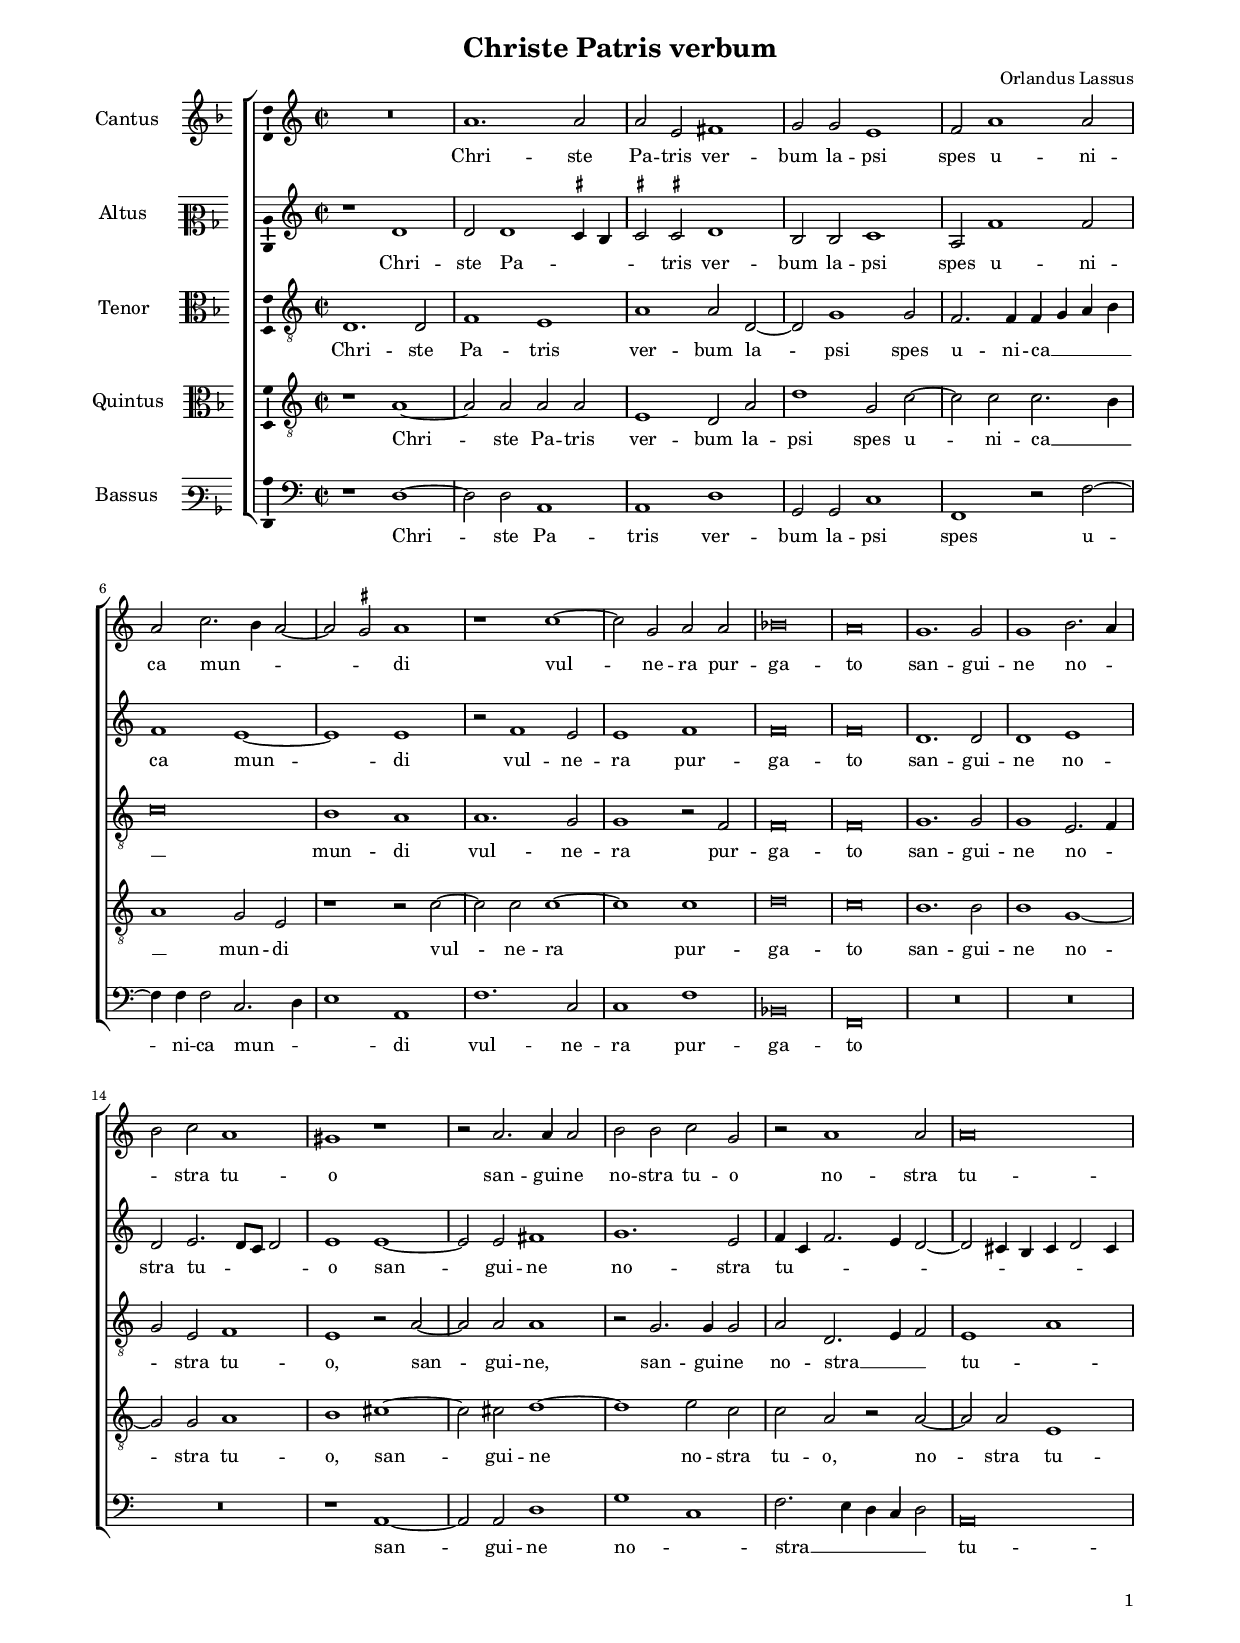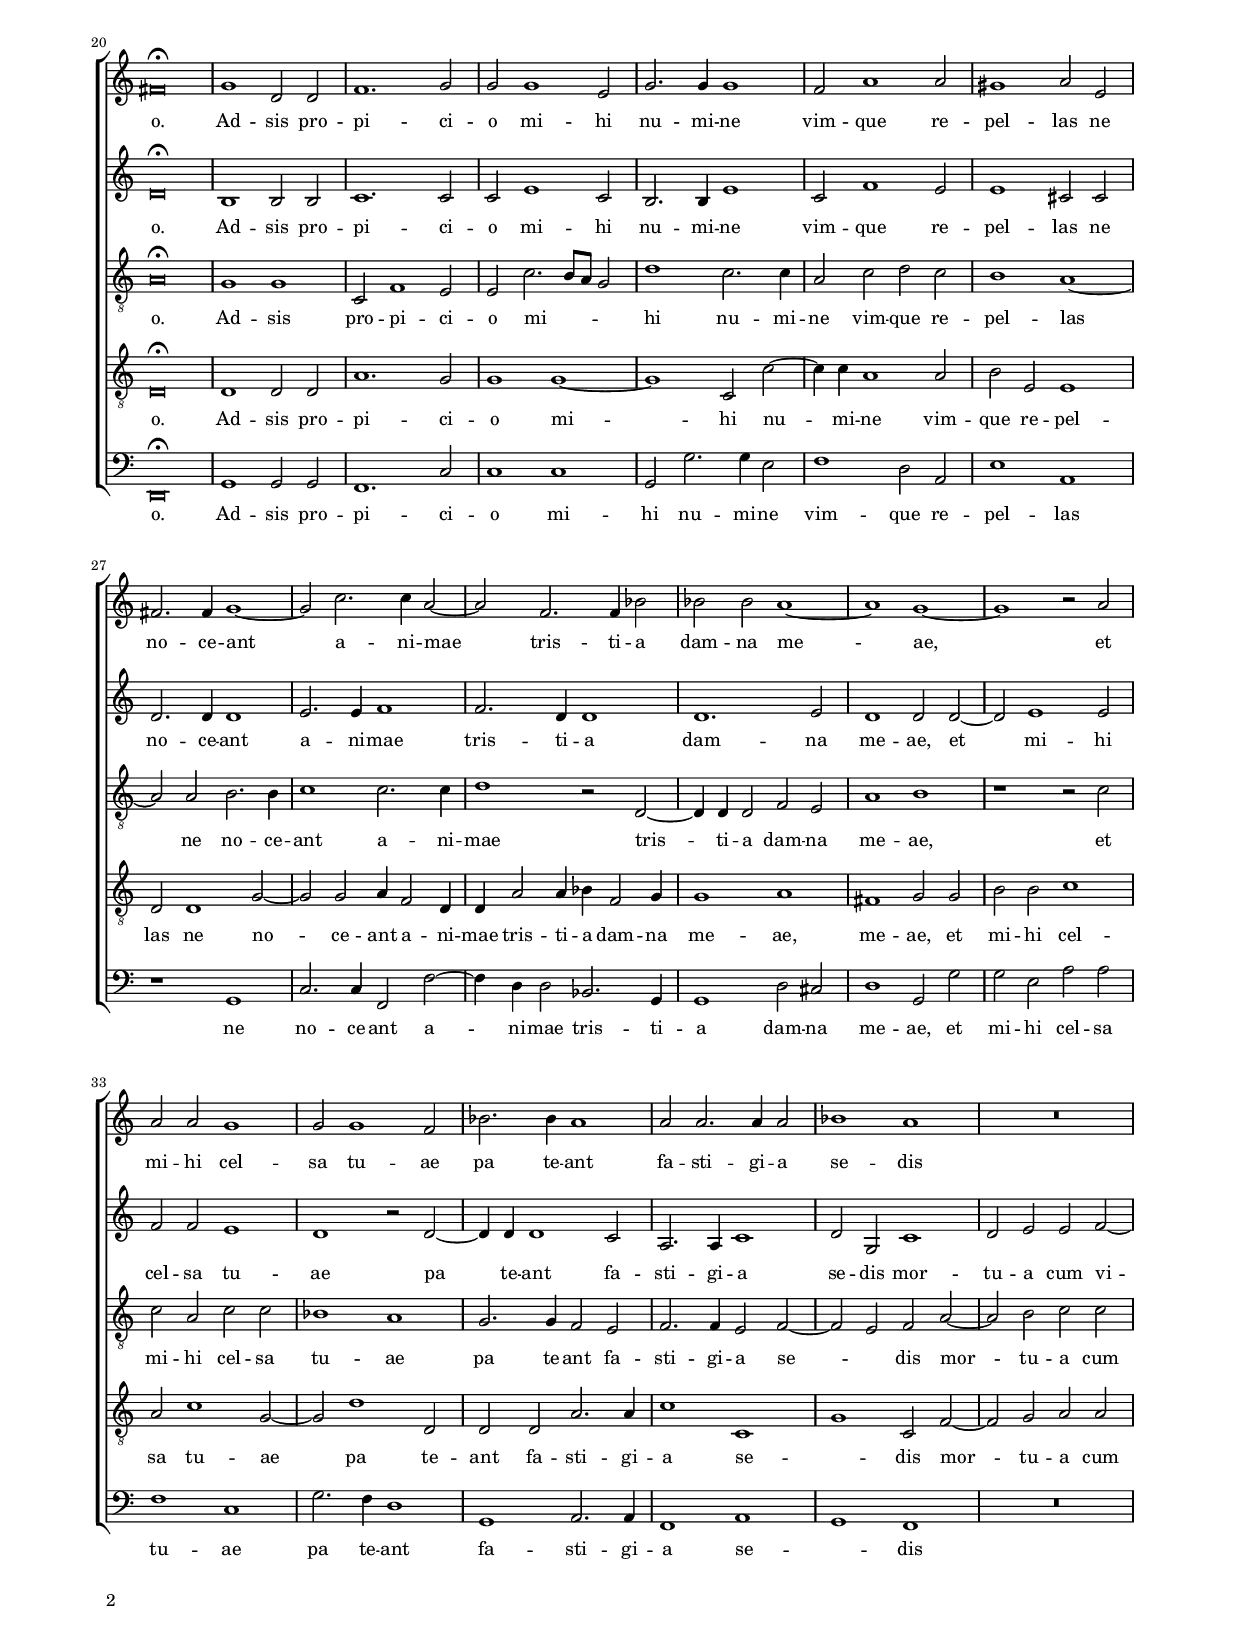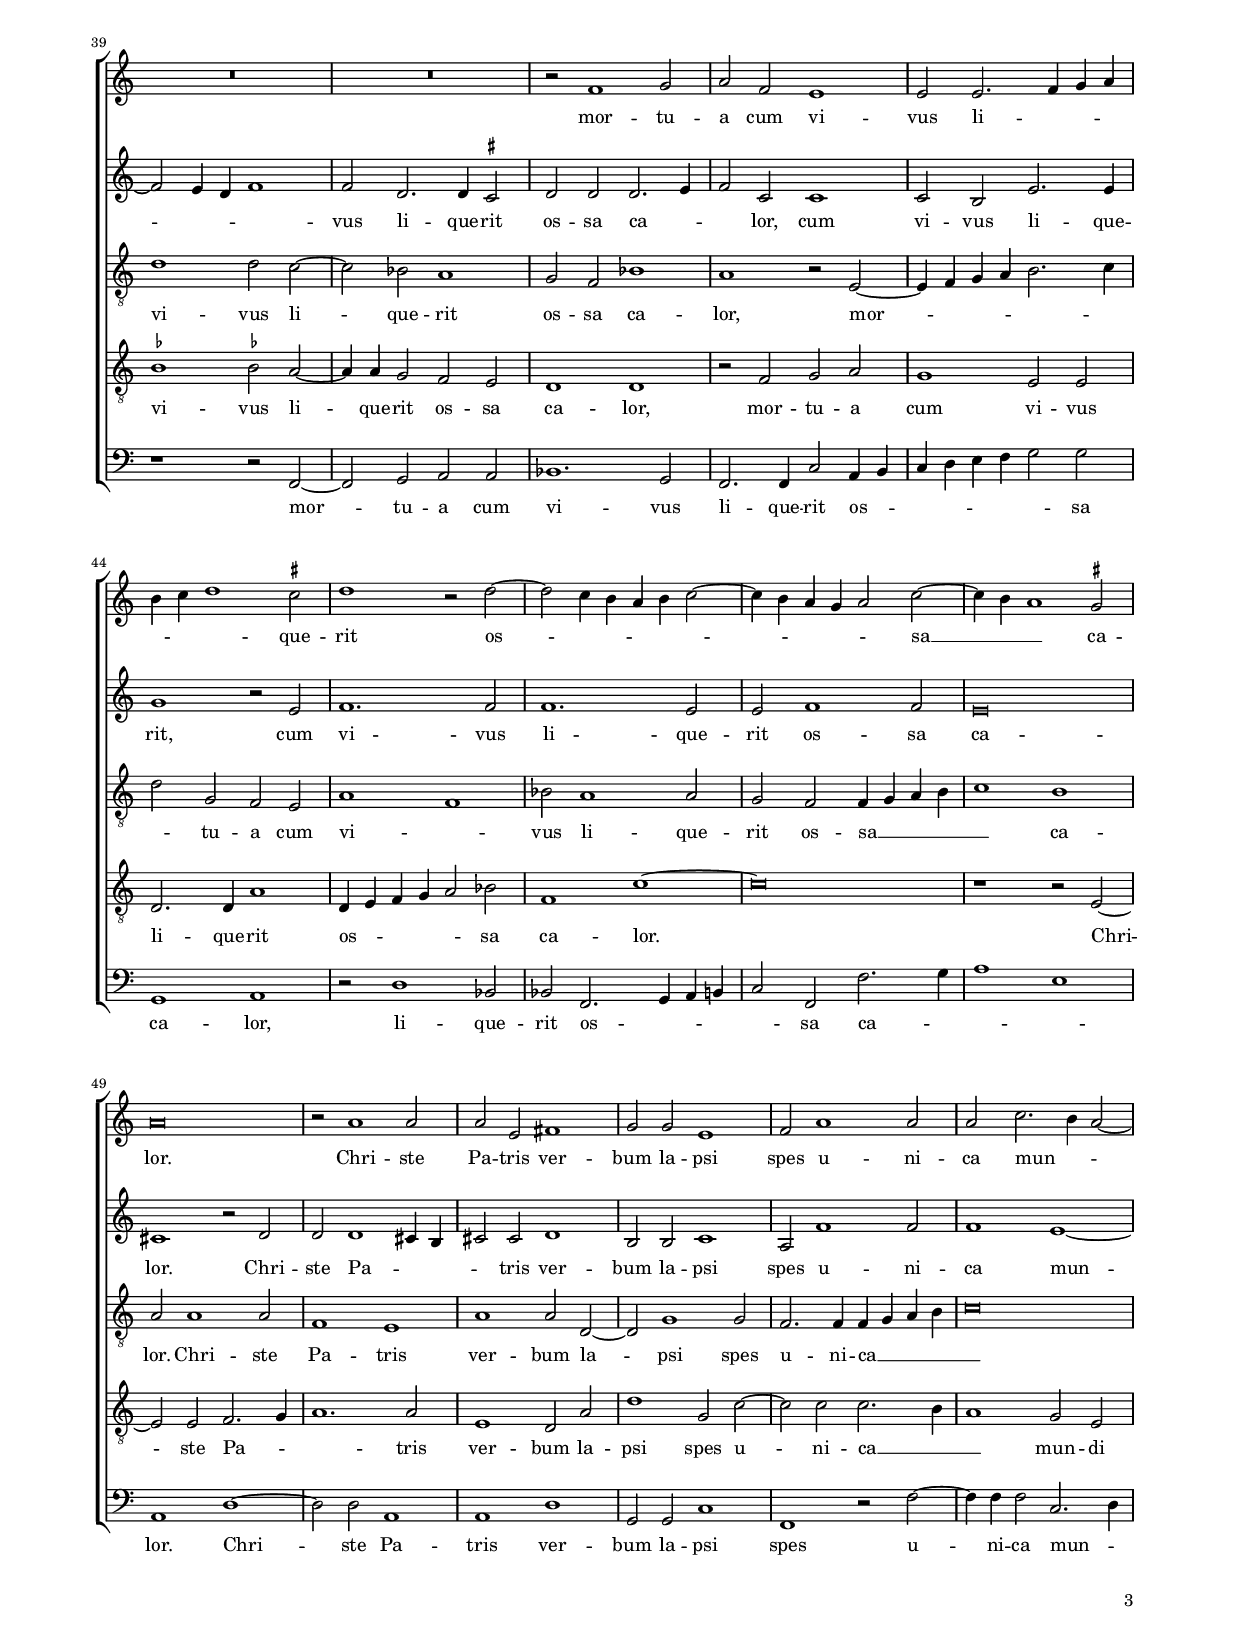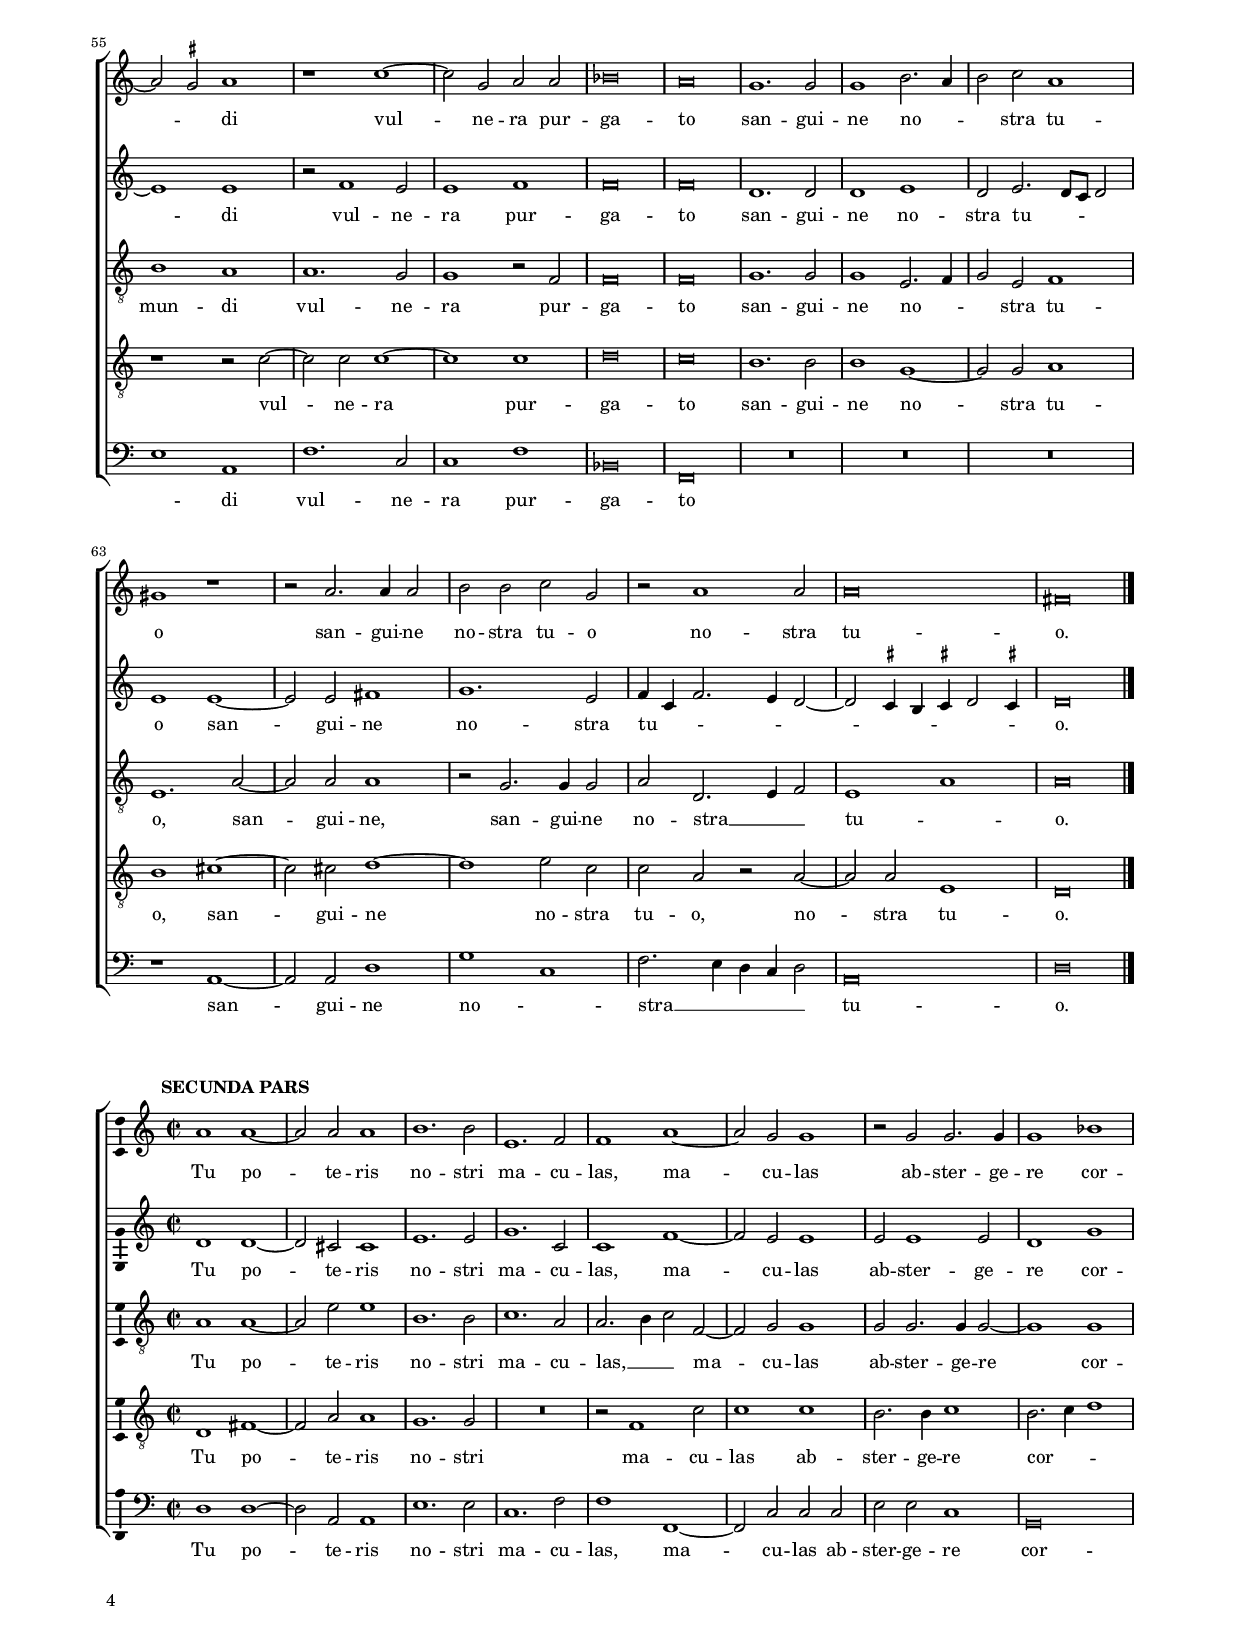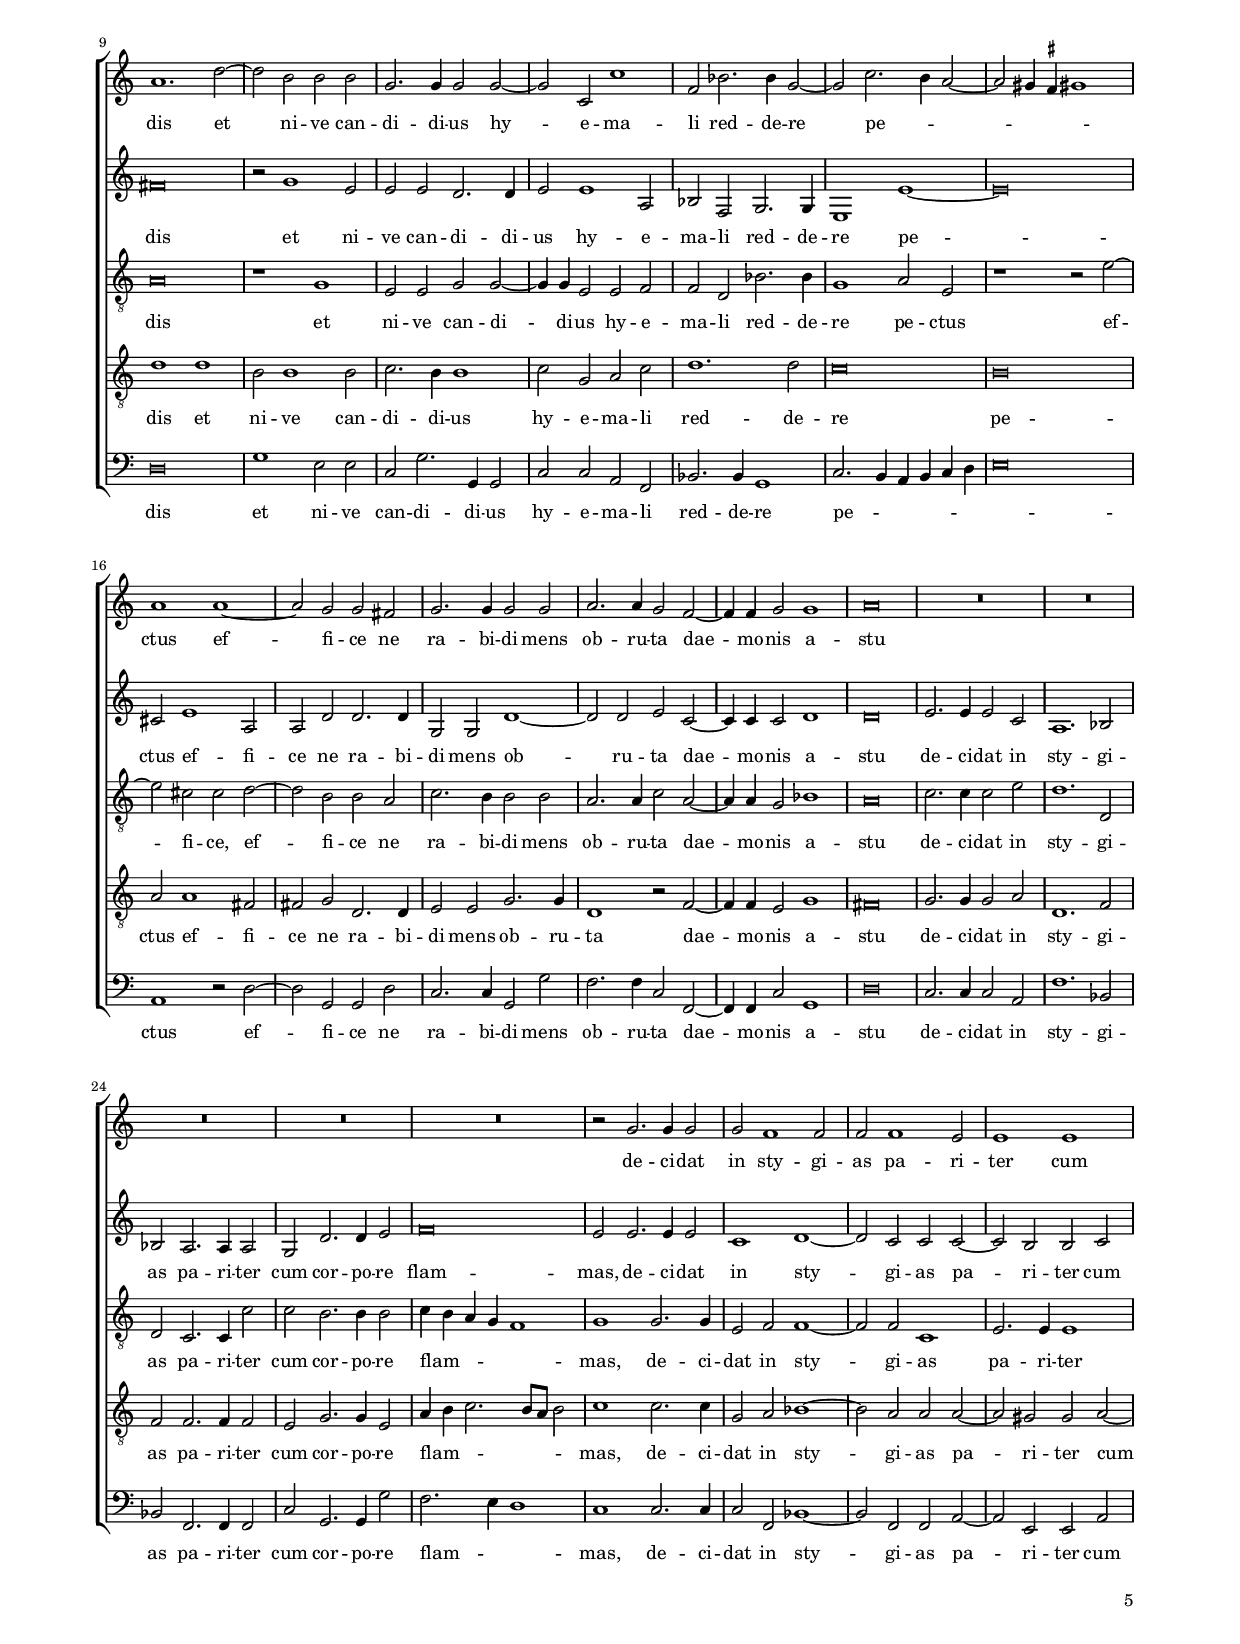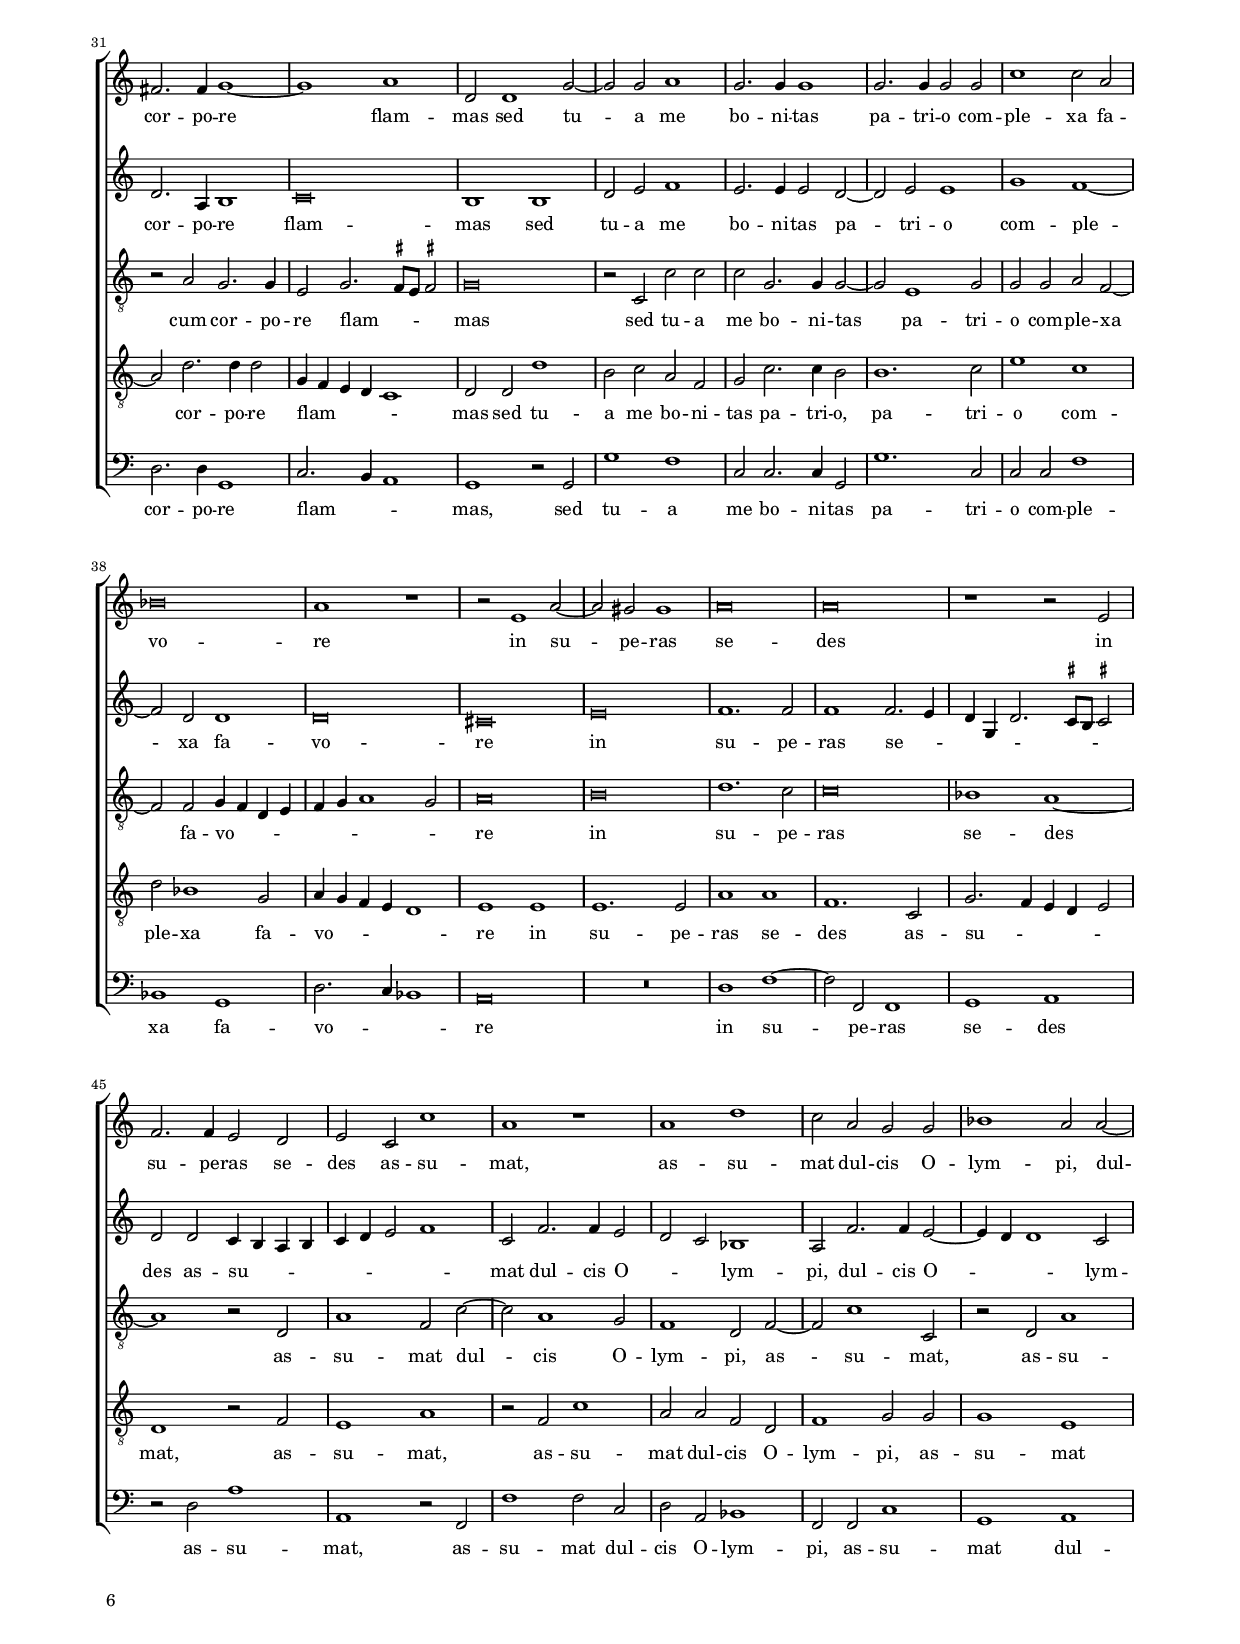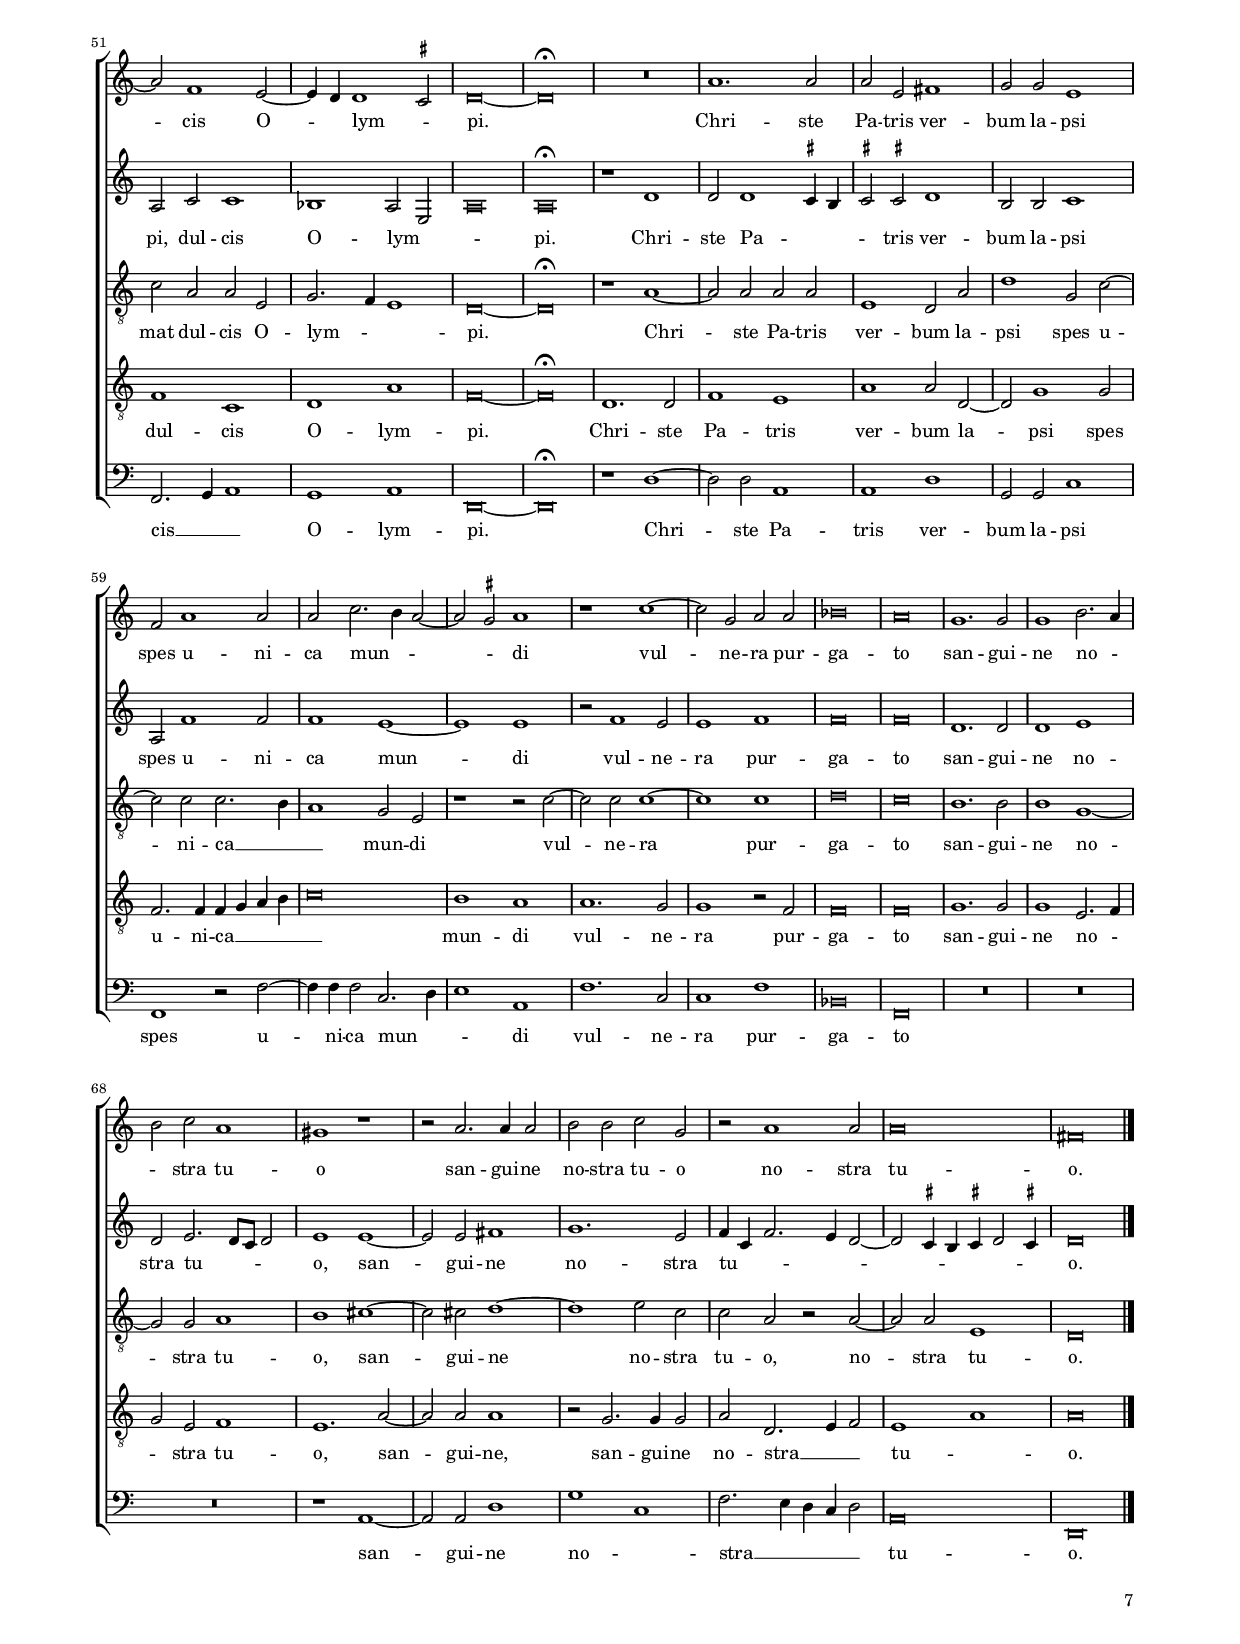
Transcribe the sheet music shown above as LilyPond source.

\header
{
  title="Christe Patris verbum"
  composer="Orlandus Lassus"
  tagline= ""
}

\version "2.22.0"
\include "deutsch.ly"
#(set-global-staff-size 15)
% #(set-default-paper-size "letter")
#(ly:set-option 'point-and-click #f)

	
	ficta = { \once \set suggestAccidentals = ##t }
	
	forget = #(define-music-function (music) (ly:music?) #{
		\accidentalStyle forget
		$music
		\accidentalStyle default
		#})
	
	m = \melisma
	me = \melismaEnd


\paper
	{
	top-margin = 1.8 \cm
	bottom-margin = 1.2 \cm
	left-margin = 1.8 \cm
	right-margin = 1.8 \cm
	ragged-bottom = ##f
	ragged-last-bottom = ##f
	print-page-number = ##f
	score-system-spacing = #'((basic-distance . 16) (minimum-distance . 14) (padding . 5) (strechability . 150))
	system-system-spacing = #'((basic-distance . 16) (minimum-distance . 14) (padding . 5) (strechability . 150))
    oddFooterMarkup=\markup   \fill-line { "" \fromproperty #'page:page-number-string }
    evenFooterMarkup=\markup  \fill-line { \fromproperty #'page:page-number-string "" }
    last-bottom-spacing = #'((basic-distance . 12) (minimum-distance . 7) (padding . 4))
	systems-per-page = 3
%	min-systems-per-page = 3
	}

global = {
	\key f \major
	\time 2/2 \set Score.measureLength = #(ly:make-moment 2/1)
    \set Score.tempoHideNote = ##t
    \tempo 2 = 90
    \skip 1*2*68 \bar "|."
	}
	

incipitcantus = \markup { \score {
	{
	\set Staff.instrumentName = \markup { \fontsize #1 "Cantus" }
	\key f \major
	\clef violin
	s4 \bar ""
	}
	\layout  {
	raggedright = ##t
	indent = 1.8 \cm
	line-width = 2.5 \cm
	\context { \Staff \remove Time_signature_engraver }
	\override Staff.Clef.Y-extent = #'(0 . 0)
	}} \hspace #1 }
      
      
incipitaltus = \markup { \score {
	{
	\set Staff.instrumentName = \markup { \fontsize #1 "Altus" }
	\key f \major
	\clef mezzosoprano
	s4 \bar ""
	}
	\layout  {
	raggedright = ##t
	indent = 1.8 \cm
	line-width = 2.5 \cm
	\context { \Staff \remove Time_signature_engraver }
	\override Staff.Clef.Y-extent = #'(0 . 0)
	}} \hspace #1 }


incipittenor = \markup { \score {
	{
	\set Staff.instrumentName = \markup { \fontsize #1 "Tenor" }
	\key f \major
	\clef alto
	s4 \bar ""
	}
	\layout  {
	raggedright = ##t
	indent = 1.8 \cm
	line-width = 2.5 \cm
	\context { \Staff \remove Time_signature_engraver }
	\override Staff.Clef.Y-extent = #'(0 . 0)
	}} \hspace #1 }
      
      
incipitquintus = \markup { \score {
	{
	\set Staff.instrumentName = \markup { \fontsize #1 "Quintus" }
	\key f \major
	\clef alto
	s4 \bar ""
	}
	\layout  {
	raggedright = ##t
	indent = 1.8 \cm
	line-width = 2.5 \cm
	\context { \Staff \remove Time_signature_engraver }
	\override Staff.Clef.Y-extent = #'(0 . 0)
	}} \hspace #1 }
      
      
incipitbassus = \markup { \score {
	{
	\set Staff.instrumentName = \markup { \fontsize #1 "Bassus" }
	\key f \major
	\clef varbaritone
	s4 \bar ""
	}
	\layout  {
	raggedright = ##t
	indent = 1.8 \cm
	line-width = 2.5 \cm
	\context { \Staff \remove Time_signature_engraver }
	\override Staff.Clef.Y-extent = #'(0 . 0)
	}} \hspace #1 }


cantus =  \relative c''
	{
	R\breve
	d1. d2
	d2 a h1
	c2 c a1
%5
	b2 d1 d2 |
	d2 f2. e4 d2~
	d2 \ficta cis d1
	r1 f~
	f2 c d d
%10
	es\breve |
	d\breve
	c1. c2
	c1 e2. d4
	e2 f d1
%15
	cis1 r |
	r2 d2. d4 d2
	e2 e f c
	r2 d1 d2
	d\breve
%20
	h\breve^\fermata |
	c1 g2 g
	b1. c2
	c2 c1 a2
	c2. c4 c1
%25
	b2 d1 d2 |
	cis1 d2 a
	h2. h4 c1~
	c2 f2. f4 d2~
	d2 b2. b4 es2
%30
	es2 es d1~ |
	d1 c~
	c1 r2 d
	d2 d c1
	c2 c1 b2
%35
	es2. es4 d1 |
	d2 d2. d4 d2
	es1 d
	R\breve
	R\breve
%40
	R\breve |
	r2 b1 c2
	d2 b a1
	a2 a2. b4 c d
	e4 f g1 \ficta fis2
%45
	g1 r2 g~ |
	g2 f4 e d e f2~
	f4 e d c d2 f~
	f4 e d1 \ficta cis2
	d\breve
%50
	r2 d1 d2 |
	d2 a h1
	c2 c a1
	b2 d1 d2
	d2 f2. e4 d2~
%55
	d2 \ficta cis d1 |
	r1 f~
	f2 c d d
	es\breve
	d\breve
%60
	c1. c2 |
	c1 e2. d4
	e2 f d1
	cis1 r
	r2 d2. d4 d2
%65
	e2 e f c |
	r2 d1 d2
	d\breve
	h\breve |
	}


altus =  \relative c'
	{
	r1 g'
	g2 g1 \ficta fis4 e
	\ficta fis2 \ficta fis! g1
	e2 e f1
%5
	d2 b'1 b2 |
	b1 a~
	a1 a
	r2 b1 a2
	a1 b
%10
	b\breve |
	b\breve
	g1. g2
	g1 a
	g2 a2. g8 f g2
%15
	a1 a~ |
	a2 a h1
	c1. a2
	b4 f b2. a4 g2~
	g2 fis4 e fis g2 fis4
%20
	g\breve^\fermata |
	e1 e2 e
	f1. f2
	f2 a1 f2
	e2. e4 a1
%25
	f2 b1 a2 |
	a1 fis2 fis
	g2. g4 g1
	a2. a4 b1
	b2. g4 g1
%30
	g1. a2 |
	g1 g2 g~
	g2 a1 a2
	b2 b a1
	g1 r2 g~
%35
	g4 g g1 f2 |
	d2. d4 f1
	g2 c, f1
	g2 a a b~
	b2 a4 g b1
%40
	b2 g2. g4 \ficta fis2 |
	g2 g g2. a4
	b2 f f1
	f2 e a2. a4
	c1 r2 a
%45
	b1. b2 |
	b1. a2
	a2 b1 b2
	a\breve
	fis1 r2 g
%50
	g2 g1 fis4 e |
	fis2 fis g1
	e2 e f1
	d2 b'1 b2
	b1 a~
%55
	a1 a |
	r2 b1 a2
	a1 b
	b\breve
	b\breve
%60
	g1. g2 |
	g1 a
	g2 a2. g8 f g2
	a1 a~
	a2 a h1
%65
	c1. a2 |
	b4 f b2. a4 g2~
	g2 \ficta fis4 e \ficta fis! g2 \ficta fis!4
	g\breve |
	}


tenor =  \relative c'
	{
	g1. g2
	b1 a
	d1 d2 g,~
	g2 c1 c2
%5
	b2. b4 b c d e |
	f\breve
	e1 d
	d1. c2
	c1 r2 b
%10
	b\breve |
	b\breve
	c1. c2
	c1 a2. b4
	c2 a b1
%15
	a1 r2 d~ |
	d2 d d1
	r2 c2. c4 c2
	d2 g,2. a4 b2
	a1 d
%20
	d\breve^\fermata |
	c1 c
	f,2 b1 a2
	a2 f'2. e8 d c2
	g'1 f2. f4
%25
	d2 f g f |
	e1 d~
	d2 d e2. e4
	f1 f2. f4
	g1 r2 g,~
%30
	g4 g g2 b a |
	d1 e
	r1 r2 f
	f2 d f f
	es1 d
%35
	c2. c4 b2 a |
	b2. b4 a2 b~
	b2 a b d~
	d2 e f f
	g1 g2 f~
%40
	f2 es d1 |
	c2 b es1
	d1 r2 a~
	a4 b c d e2. f4
	g2 c, b a
%45
	d1 b |
	es2 d1 d2
	c2 b b4 c d e
	f1 e
	d2 d1 d2
%50
	b1 a |
	d1 d2 g,~
	g2 c1 c2
	b2. b4 b c d e
	f\breve
%55
	e1 d |
	d1. c2
	c1 r2 b
	b\breve
	b\breve
%60
	c1. c2 |
	c1 a2. b4
	c2 a b1
	a1. d2~
	d2 d d1
%65
	r2 c2. c4 c2 |
	d2 g,2. a4 b2
	a1 d
	d\breve |
	}


quintus  =  \relative c'
	{
	r1 d~
	d2 d d d
	a1 g2 d'
	g1 c,2 f~
%5
	f2 f f2. e4 |
	d1 c2 a
	r1 r2 f'~
	f2 f f1~
	f1 f
%10
	g\breve |
	f\breve
	e1. e2
	e1 c~
	c2 c d1
%15
	e1 fis~ |
	fis2 fis g1~
	g1 a2 f
	f2 d r d~
	d2 d a1
%20
	g\breve^\fermata |
	g1 g2 g
	d'1. c2
	c1 c~
	c1 f,2 f'~
%25
	f4 f d1 d2 |
	e2 a, a1
	g2 g1 c2~
	c2 c d4 b2 g4
	g4 d'2 d4 es4 b2 c4
%30
	c1 d |
	h1 c2 c
	e2 e f1
	d2 f1 c2~
	c2 g'1 g,2
%35
	g2 g d'2. d4 |
	f1 f,
	c'1 f,2 b2~
	b2 c d d
	\ficta es1 \ficta es!2 d~
%40
	d4 d c2 b2 a |
	g1 g
	r2 b c d
	c1 a2 a
	g2. g4 d'1
%45
	g,4 a b c d2 es |
	b1 f'~
	f\breve
	r1 r2 a,~
	a2 a b2. c4
%50
	d1. d2 |
	a1 g2 d'
	g1 c,2 f~
	f2 f f2. e4
	d1 c2 a
%55
	r1 r2 f'~ |
	f2 f f1~
	f1 f
	g\breve
	f\breve
%60
	e1. e2 |
	e1 c~
	c2 c d1
	e1 fis~
	fis2 fis g1~
%65
	g1 a2 f |
	f2 d r d~
	d2 d a1
	g\breve |
	}


bassus  =  \relative c
	{
	r1 g'~
	g2 g d1
	d1 g
	c,2 c f1
%5
	b,1 r2 b'~ |
	b4 b b2 f2. g4
	a1 d,
	b'1. f2
	f1 b
%10
	es,\breve |
	b\breve
	R\breve
	R\breve
	R\breve
%15
	r1 d~ |
	d2 d g1
	c1 f,
	b2. a4 g f g2
	d\breve
%20
	g,\breve^\fermata |
	c1 c2 c
	b1. f'2
	f1 f
	c2 c'2. c4 a2
%25
	b1 g2 d |
	a'1 d,
	r1 c
	f2. f4 b,2 b'~
	b4 g g2 es2. c4
%30
	c1 g'2 fis |
	g1 c,2 c'
	c2 a d d
	b1 f
	c'2. b4 g1
%35
	c,1 d2. d4 |
	b1 d
	c1 b
	R\breve
	r1 r2 b~
%40
	b2 c d d |
	es1. c2
	b2. b4 f'2 d4 e
	f4 g a b c2 c
	c,1 d
%45
	r2 g1 es2 |
	es2 b2. c4 d e
	f2 b, b'2. c4
	d1 a
	d,1 g~
%50
	g2 g d1 |
	d1 g
	c,2 c f1
	b,1 r2 b'~
	b4 b b2 f2. g4
%55
	a1 d, |
	b'1. f2
	f1 b
	es,\breve
	b\breve
%60
	R\breve |
	R\breve
	R\breve
	r1 d~
	d2 d g1
%65
	c1 f, |
	b2. a4 g f g2
	d\breve
	g\breve |
	}


lyricscantus = \lyricmode {
	Chri -- ste Pa -- tris ver -- bum la -- psi
        spes u -- ni -- ca mun -- _ _ _ di
        vul -- ne -- ra pur -- ga -- to san -- gui -- ne no -- _ _ stra tu -- o
        san -- gui -- ne no -- stra tu -- o
        no -- stra tu -- o.
        Ad -- sis pro -- pi -- ci -- o mi -- hi nu -- mi -- ne
        vim -- que re -- pel -- las
        ne no -- ce -- ant a -- ni -- mae tris -- ti -- a dam -- na me -- ae,
        et mi -- hi cel -- sa tu -- ae pa  te -- ant fa -- sti -- gi -- a se -- dis
        mor -- tu -- a cum vi -- vus li -- _ _ _ _ _ _ que -- rit
        os -- _ _ _ _ _ _ _ _ _ sa __ _ _ ca -- lor.
        Chri -- ste Pa -- tris ver -- bum la -- psi
        spes u -- ni -- ca mun -- _ _ _ di
        vul -- ne -- ra pur -- ga -- to san -- gui -- ne no -- _ _ stra tu -- o
        san -- gui -- ne no -- stra tu -- o
        no -- stra tu -- o.
	}


lyricsaltus = \lyricmode {
	Chri -- ste Pa -- _ _ _ tris ver -- bum la -- psi
        spes u -- ni -- ca mun -- di
        vul -- ne -- ra pur -- ga -- to san -- gui -- ne no -- stra tu -- _ _ _ o
        san -- gui -- ne no -- stra tu -- _ _ _ _ _ _ _ _ _ o.
        Ad -- sis pro -- pi -- ci -- o mi -- hi nu -- mi -- ne
        vim -- que re -- pel -- las
        ne no -- ce -- ant a -- ni -- mae tris -- ti -- a dam -- na me -- ae,
        et mi -- hi cel -- sa tu -- ae pa  te -- ant fa -- sti -- gi -- a se -- dis
        mor -- tu -- a cum vi -- _ _ _ vus li -- que -- rit
        os -- sa ca -- _ _ lor,
        cum vi -- vus li -- que -- rit,
        cum vi -- vus li -- que -- rit os -- sa ca -- lor.
        Chri -- ste Pa -- _ _ _ tris ver -- bum la -- psi
        spes u -- ni -- ca mun -- di
        vul -- ne -- ra pur -- ga -- to san -- gui -- ne no -- stra tu -- _ _ _ o
        san -- gui -- ne no -- stra tu -- _ _ _ _ _ _ _ _ _ o.
	}


lyricstenor = \lyricmode {
	Chri -- ste Pa -- tris ver -- bum la -- psi
        spes u -- ni -- ca __ _ _ _ _ mun -- di
        vul -- ne -- ra pur -- ga -- to san -- gui -- ne no -- _ _ stra tu -- o,
        san -- gui -- ne,
        san -- gui -- ne no -- stra __ _ _ tu -- _ o.
        Ad -- sis pro -- pi -- ci -- o mi -- _ _ _ hi nu -- mi -- ne
        vim -- que re -- pel -- las
        ne no -- ce -- ant a -- ni -- mae tris -- ti -- a dam -- na me -- ae,
        et mi -- hi cel -- sa tu -- ae pa  te -- ant fa -- sti -- gi -- a se -- _ dis
        mor -- tu -- a cum vi -- vus li -- que -- rit
        os -- sa ca -- lor,
        mor -- _ _ _ _ _ _ tu -- a cum vi -- _ vus li -- que -- rit
        os -- sa __ _ _ _ _ ca -- lor.
        Chri -- ste Pa -- tris ver -- bum la -- psi
        spes u -- ni -- ca __ _ _ _ _ mun -- di
        vul -- ne -- ra pur -- ga -- to san -- gui -- ne no -- _ _ stra tu -- o,
        san -- gui -- ne,
        san -- gui -- ne no -- stra __ _ _ tu -- _ o.
	}


lyricsquintus = \lyricmode {
	Chri -- ste Pa -- tris ver -- bum la -- psi
        spes u -- ni -- ca __ _ _ mun -- di
        vul -- ne -- ra pur -- ga -- to san -- gui -- ne no -- stra tu -- o,
        san -- gui -- ne no -- stra tu -- o,
        no -- stra tu -- o.
        Ad -- sis pro -- pi -- ci -- o mi -- hi nu -- mi -- ne
        vim -- que re -- pel -- las
        ne no -- ce -- ant a -- ni -- mae tris -- ti -- a dam -- na me -- ae,
        me -- ae,
        et mi -- hi cel -- sa tu -- ae pa  te -- ant fa -- sti -- gi -- a se -- _ dis
        mor -- tu -- a cum vi -- vus li -- que -- rit
        os -- sa ca -- lor,
        mor -- tu -- a cum vi -- vus li -- que -- rit
        os -- _ _ _ _ sa ca -- lor.
        Chri -- ste Pa -- _ _ tris ver -- bum la -- psi
        spes u -- ni -- ca __ _ _ mun -- di
        vul -- ne -- ra pur -- ga -- to san -- gui -- ne no -- stra tu -- o,
        san -- gui -- ne no -- stra tu -- o,
        no -- stra tu -- o.
	}


lyricsbassus = \lyricmode {
	Chri -- ste Pa -- tris ver -- bum la -- psi
        spes u -- ni -- ca mun -- _ _ di
        vul -- ne -- ra pur -- ga -- to san -- gui -- ne no -- _ stra __ _ _ _ _ tu -- o.
        Ad -- sis pro -- pi -- ci -- o mi -- hi nu -- mi -- ne
        vim -- que re -- pel -- las
        ne no -- ce -- ant a -- ni -- mae tris -- ti -- a dam -- na me -- ae,
        et mi -- hi cel -- sa tu -- ae pa  te -- ant fa -- sti -- gi -- a se -- _ dis
        mor -- tu -- a cum vi -- vus li -- que -- rit
        os -- _ _ _ _ _ _ sa ca -- lor,
        li -- que -- rit os -- _ _ _ _ sa ca -- _ _ _ lor.
        Chri -- ste Pa -- tris ver -- bum la -- psi
        spes u -- ni -- ca mun -- _ _ di
        vul -- ne -- ra pur -- ga -- to san -- gui -- ne no -- _ stra __ _ _ _ _ tu -- o.
	}


\score
{  
	\transpose f c {
	\new ChoirStaff \with { \override StaffGrouper.staff-staff-spacing.basic-distance = #12 }
	<<

	\new Staff << \global
	\new Voice="v1" {
		\set Staff.instrumentName=\incipitcantus
		\set Staff.midiInstrument = "reed organ"
		\clef violin
		\cantus }
	\new Lyrics \lyricsto "v1" {\lyricscantus }
	>>


	\new Staff << \global
	\new Voice="v2" {
		\set Staff.instrumentName=\incipitaltus
		\set Staff.midiInstrument = "reed organ"
		\clef violin 
		\altus}
	\new Lyrics \lyricsto "v2" {\lyricsaltus }
	>>


	\new Staff << \global
	\new Voice="v3" {
		\set Staff.instrumentName=\incipittenor
		\set Staff.midiInstrument = "reed organ"
		\clef "G_8"
		\tenor }
	\new Lyrics \lyricsto "v3" {\lyricstenor }
	>>


	\new Staff << \global
	\new Voice="v5" {
		\set Staff.instrumentName=\incipitquintus
		\set Staff.midiInstrument = "reed organ"
		\clef "G_8"
		\quintus}
	\new Lyrics \lyricsto "v5" {\lyricsquintus }
	>>


	\new Staff << \global
	\new Voice="v4" {
		\set Staff.instrumentName=\incipitbassus
		\set Staff.midiInstrument = "reed organ"
		\clef bass
		\bassus }
	\new Lyrics \lyricsto "v4" {\lyricsbassus}
	>>

	>>
	} % transpose

	\layout
	{
	indent = 2.5 \cm
	\context { \Staff \override TimeSignature.break-visibility = #end-of-line-invisible }
	\context { \Lyrics \override VerticalAxisGroup.nonstaff-relatedstaff-spacing.padding = #1.4 }
%	\context { \Lyrics \override LyricText.font-size = #1 }
	\context { \Staff \consists "Ambitus_engraver" }
	\context { \Score \override BarNumber.padding = #2 }
	\context { \Voice \override NoteHead.style = #'baroque }
	}


\midi
	{
	}

}

%%%%%%%%%%%%%%%%%%%%  PARS SECUNDA


global = {
	\key f \major
	\time 2/2 \set Score.measureLength = #(ly:make-moment 2/1)
    \set Score.tempoHideNote = ##t
    \tempo 2 = 90
    \skip 1*2*74 \bar "|."
	}


cantus =  \relative c''
	{
	d1 d~
	d2 d d1
	e1. e2
	a,1. b2
%5
	b1 d~ |
	d2 c c1
	r2 c c2. c4
	c1 es
	d1. g2~
%10
	g2 e e e |
	c2. c4 c2 c~
	c2 f, f'1
	b,2 es2. es4 c2~
	c2 f2. e4 d2~
%15
	d2 cis4 \ficta h cis!1 |
	d1 d~
	d2 c c h
	c2. c4 c2 c
	d2. d4 c2 b~
%20
	b4 b c2 c1 |
	d\breve
	R\breve
	R\breve
	R\breve
%25
	R\breve |
	R\breve
	r2 c2. c4 c2
	c2 b1 b2
	b2 b1 a2
%30
	a1 a |
	h2. h4 c1~
	c1 d
	g,2 g1 c2~
	c2 c d1
%35
	c2. c4 c1 |
	c2. c4 c2 c
	f1 f2 d
	es\breve
	d1 r
%40
	r2 a1 d2~ |
	d2 cis cis1
	d\breve
	d\breve
	r1 r2 a
%45
	b2. b4 a2 g |
	a2 f f'1
	d1 r
	d1 g
	f2 d c c
%50
	es1 d2 d~ |
	d2 b1 a2~
	a4 g g1 \ficta fis2
	g\breve~
        g\breve\fermata
	R\breve
%56
	d'1. d2 |
	d2 a h1
	c2 c a1
	b2 d1 d2
	d2 f2. e4 d2~
%61
        d2 \ficta cis d1 |
	r1 f~
	f2 c d d
	es\breve
	d\breve
%66
	c1. c2 |
	c1 e2. d4
	e2 f d1
	cis1 r
	r2 d2. d4 d2
%71
	e2 e f c |
	r2 d1 d2
	d\breve
	h\breve |
	}


altus =  \relative c'
        {
	g'1 g~
	g2 fis fis1
	a1. a2
	c1. f,2
%5
	f1 b~ |
	b2 a a1
	a2 a1 a2
	g1 c
	h\breve
%10
	r2 c1 a2 |
	a2 a g2. g4
	a2 a1 d,2
	es2 b c2. c4
	a1 a'~
%15
	a\breve |
	fis2 a1 d,2
	d2 g g2. g4
	c,2 c g'1~
	g2 g a f~
%20
	f4 f f2 g1 |
	g\breve
	a2. a4 a2 f
	d1. es2
	es2 d2. d4 d2
%25
	c2 g'2. g4 a2 |
	b\breve
	a2 a2. a4 a2
	f1 g~
	g2 f f f~
%30
	f2 e e f |
	g2. d4 e1
	f\breve
	e1 e
	g2 a b1
%35
	a2. a4 a2 g~ |
	g2 a a1
	c1 b~
	b2 g g1
	g\breve
%40
	fis\breve |
	a\breve
	b1. b2
	b1 b2. a4
	g4 c, g'2. \ficta fis8 e \ficta fis!2
%45
	g2 g f4 e d e |
	f4 g a2 b1
	f2 b2. b4 a2
	g2 f es1
	d2 b'2. b4 a2~
%50
	a4 g g1 f2 |
	d2 f f1
	es1 d2 a
	d\breve
	d\breve^\fermata
%55
	r1 g |
	g2 g1 \ficta fis4 e
	\ficta fis2 \ficta fis! g1
	e2 e f1
	d2 b'1 b2
%60
	b1 a~ |
	a1 a
	r2 b1 a2
	a1 b
	b\breve
%65
	b\breve |
	g1. g2
	g1 a
	g2 a2. g8 f g2
	a1 a~
%70
	a2 a h1 |
	c1. a2
	b4 f b2. a4 g2~
	g2 \ficta fis4 e \ficta fis! g2 \ficta fis!4
	g\breve |
	}


tenor =  \relative c'
	{
	d1 d~
	d2 a' a1
	e1. e2
	f1. d2
%5
	d2. e4 f2 b,~ |
	b2 c c1
	c2 c2. c4 c2~
	c1 c
	d\breve
%10
	r1 c |
	a2 a c c~
	c4 c a2 a b
	b2 g es'2. es4
	c1 d2 a
%15
	r1 r2 a'~ |
	a2 fis fis g~
	g2 e e d
	f2. e4 e2 e
	d2. d4 f2 d~
%20
	d4 d c2 es1 |
	d\breve
	f2. f4 f2 a
	g1. g,2
	g2 f2. f4 f'2
%25
	f2 e2. e4 e2 |
	f4 e d c b1
	c1 c2. c4
	a2 b b1~
	b2 b f1
%30
	a2. a4 a1 |
	r2 d c2. c4
	a2 c2. \ficta h8 a \ficta h!2
	c\breve
	r2 f, f' f
%35
	f2 c2. c4 c2~ |
	c2 a1 c2
	c2 c d b~
	b2 b c4 b g a
	b4 c d1 c2
%40
	d\breve |
	e\breve
	g1. f2
	f\breve
	es1 d~
%45
	d1 r2 g, |
	d'1 b2 f'~
	f2 d1 c2
	b1 g2 b~
	b2 f'1 f,2
%50
	r2 g d'1 |
	f2 d d a
	c2. b4 a1
	g\breve~
	g\breve^\fermata
%55
	r1 d'~ |
	d2 d d d
	a1 g2 d'
	g1 c,2 f~
	f2 f f2. e4
%60
	d1 c2 a |
	r1 r2 f'~
	f2 f f1~
	f1 f
	g\breve
%65
	f\breve |
	e1. e2
	e1 c~
	c2 c d1
	e1 fis~
%70
	fis2 fis g1~ |
	g1 a2 f
	f2 d r d~
	d2 d a1
	g\breve |
	}


quintus  =  \relative c'
	{
	g1 h~
	h2 d d1
	c1. c2
	R\breve
%5
	r2 b1 f'2 |
	f1 f
	e2. e4 f1
	e2. f4 g1
	g1 g
%10
	e2 e1 e2 |
	f2. e4 e1
	f2 c d f
	g1. g2
	f\breve
%15
	e\breve |
	d2 d1 h2
	h2 c g2. g4
	a2 a c2. c4
	g1 r2 b~
%20
	b4 b a2 c1 |
	h\breve
	c2. c4 c2 d
	g,1. b2
	b2 b2. b4 b2
%25
	a2 c2. c4 a2 |
	d4 e f2. e8 d e2
	f1 f2. f4
	c2 d es1~
	es2 d d d~
%30
	d2 cis cis d~ |
	d2 g2. g4 g2
	c,4 b a g f1
	g2 g g'1
	e2 f d b
%35
	c2 f2. f4 e2 |
	e1. f2
	a1 f
	g2 es1 c2
	d4 c b a g1
%40
	a1 a |
	a1. a2
	d1 d
	b1. f2
	c'2. b4 a g a2
%45
	g1 r2 b |
	a1 d
	r2 b f'1
	d2 d b g
	b1 c2 c
%50
	c1 a |
	b1 f
	g1 d'
	b\breve~
	b\breve^\fermata
%55
	g1. g2 |
	b1 a
	d1 d2 g,~
	g2 c1 c2
	b2. b4 b c d e
%60
	f\breve |
	e1 d
	d1. c2
	c1 r2 b
	b\breve
%65
	b\breve |
	c1. c2
	c1 a2. b4
	c2 a b1
	a1. d2~
%70
	d2 d d1 |
	r2 c2. c4 c2
	d2 g,2. a4 b2
	a1 d
	d\breve |
	}


bassus  =  \relative c
	{
	g'1 g~
	g2 d d1
	a'1. a2
	f1. b2
%5
	b1 b,~ |
	b2 f' f f
	a2 a f1
	c\breve
	g'\breve
%10
	c1 a2 a |
	f2 c'2. c,4 c2
	f2 f d b
	es2. es4 c1
	f2. e4 d e f g
%15
	a\breve |
	d,1 r2 g~
	g2 c, c g'
	f2. f4 c2 c'
	b2. b4 f2 b,~
%20
	b4 b f'2 c1 |
	g'\breve
	f2. f4 f2 d
	b'1. es,2
	es2 b2. b4 b2
%25
	f'2 c2. c4 c'2 |
	b2. a4 g1
	f1 f2. f4
	f2 b, es1~
	es2 b b d~
%30
	d2 a a d |
	g2. g4 c,1
	f2. e4 d1
	c1 r2 c
	c'1 b
%35
	f2 f2. f4 c2 |
	c'1. f,2
	f2 f b1
	es,1 c
	g'2. f4 es1
%40
	d\breve |
	R\breve
	g1 b~
	b2 b, b1
	c1 d
%45
	r2 g d'1 |
	d,1 r2 b
	b'1 b2 f
	g2 d es1
	b2 b f'1
%50
	c1 d |
	b2. c4 d1
	c1 d
	g,\breve~
	g\breve^\fermata |
%55
	r1 g'~
	g2 g d1
	d1 g
	c,2 c f1
	b,1 r2 b'~
%60
	b4 b b2 f2. g4 |
	a1 d,
	b'1. f2
	f1 b
	es,\breve
%65
	b\breve |
	R\breve
	R\breve
	R\breve
	r1 d~
%70
	d2 d g1 |
	c1 f,
	b2. a4 g f g2
	d\breve
	g,\breve |
	}


lyricscantus = \lyricmode {
	Tu po -- te -- ris no -- stri ma -- cu -- las,
        ma -- cu -- las
        ab -- ster -- ge -- re cor -- dis
        et ni -- ve can -- di -- di -- us hy -- e -- ma -- li red -- de -- re pe -- _ _ _ _ _ ctus
        ef -- fi -- ce ne ra -- bi -- di mens ob -- ru -- ta dae -- mo --  nis a -- stu
        de -- ci -- dat in sty -- gi -- as pa -- ri -- ter cum cor -- po -- re flam -- mas
        sed tu -- a me bo -- ni -- tas pa -- tri -- o com -- ple -- xa fa -- vo -- re
        in su -- pe -- ras se -- des
        in su -- pe -- ras se -- des
        as -- su -- mat,
        as -- su -- mat dul -- cis O -- lym -- pi,
        dul -- cis O -- _ lym -- _ pi.
        Chri -- ste Pa -- tris ver -- bum la -- psi
        spes u -- ni -- ca mun -- _ _ _ di
        vul -- ne -- ra pur -- ga -- to san -- gui -- ne no -- _ _ stra tu -- o
        san -- gui -- ne no -- stra tu -- o
        no -- stra tu -- o.
	}


lyricsaltus = \lyricmode {
	Tu po -- te -- ris no -- stri ma -- cu -- las,
        ma -- cu -- las
        ab -- ster -- ge -- re cor -- dis
        et ni -- ve can -- di -- di -- us hy -- e -- ma -- li red -- de -- re pe -- ctus
        ef -- fi -- ce ne ra -- bi -- di mens ob -- ru -- ta dae -- mo --  nis a -- stu
        de -- ci -- dat in sty -- gi -- as pa -- ri -- ter cum cor -- po -- re flam -- mas,
        de -- ci -- dat in sty -- gi -- as pa -- ri -- ter cum cor -- po -- re flam -- mas
        sed tu -- a me bo -- ni -- tas pa -- tri -- o com -- ple -- xa fa -- vo -- re
        in su -- pe -- ras se -- _ _ _ _ _ _ _ des
        as -- su -- _ _ _ _ _ _ _ mat dul -- cis O -- _ _ lym -- pi,
        dul -- cis O -- _ _ lym -- pi,
        dul -- cis O -- lym -- _ _ pi.
        Chri -- ste Pa -- _ _ _ tris ver -- bum la -- psi
        spes u -- ni -- ca mun -- di
        vul -- ne -- ra pur -- ga -- to san -- gui -- ne no -- stra tu -- _ _ _ o,
        san -- gui -- ne no -- stra tu -- _ _ _ _ _ _ _ _ _ o.
	}


lyricstenor = \lyricmode {
	Tu po -- te -- ris no -- stri ma -- cu -- las, __ _ _
        ma -- cu -- las
        ab -- ster -- ge -- re cor -- dis
        et ni -- ve can -- di -- di -- us hy -- e -- ma -- li red -- de -- re pe -- ctus
        ef -- fi -- ce,
        ef -- fi -- ce ne ra -- bi -- di mens ob -- ru -- ta dae -- mo --  nis a -- stu
        de -- ci -- dat in sty -- gi -- as pa -- ri -- ter cum cor -- po -- re flam -- _ _ _ _ mas,
        de -- ci -- dat in sty -- gi -- as pa -- ri -- ter cum cor -- po -- re flam -- _ _ _ mas
        sed tu -- a me bo -- ni -- tas pa -- tri -- o com -- ple -- xa fa -- vo -- _ _ _ _ _ _ _ re
        in su -- pe -- ras se -- des
        as -- su -- mat dul -- cis O -- lym -- pi,
        as -- su -- mat,
        as -- su -- mat dul -- cis O -- lym -- _ _ pi.
        Chri -- ste Pa -- tris ver -- bum la -- psi
        spes u -- ni -- ca __ _ _ mun -- di
        vul -- ne -- ra pur -- ga -- to san -- gui -- ne no -- stra tu -- o,
        san -- gui -- ne no -- stra tu -- o,
        no -- stra tu -- o.
	}


lyricsquintus = \lyricmode {
	Tu po -- te -- ris no -- stri ma -- cu -- las
        ab -- ster -- ge -- re cor -- _ _ dis
        et ni -- ve can -- di -- di -- us hy -- e -- ma -- li red -- de -- re pe -- ctus
        ef -- fi -- ce ne ra -- bi -- di mens ob -- ru -- ta dae -- mo --  nis a -- stu
        de -- ci -- dat in sty -- gi -- as pa -- ri -- ter cum cor -- po -- re flam -- _ _ _ _ _ mas,
        de -- ci -- dat in sty -- gi -- as pa -- ri -- ter cum cor -- po -- re flam -- _ _ _ _ mas
        sed tu -- a me bo -- ni -- tas pa -- tri -- o,
        pa -- tri -- o com -- ple -- xa fa -- vo -- _ _ _ _ re
        in su -- pe -- ras se -- des
        as -- su -- _ _ _ _ mat,
        as -- su -- mat,
        as -- su -- mat dul -- cis O -- lym -- pi,
        as -- su -- mat dul -- cis O -- lym -- pi.
        Chri -- ste Pa -- tris ver -- bum la -- psi
        spes u -- ni -- ca __ _ _ _ _ mun -- di
        vul -- ne -- ra pur -- ga -- to san -- gui -- ne no -- _ _ stra tu -- o,
        san -- gui -- ne,
        san -- gui -- ne no -- stra __ _ _ tu -- _ o.
	}


lyricsbassus = \lyricmode {
	Tu po -- te -- ris no -- stri ma -- cu -- las,
        ma -- cu -- las
        ab -- ster -- ge -- re cor -- dis
        et ni -- ve can -- di -- di -- us hy -- e -- ma -- li red -- de -- re pe -- _ _ _ _ _ _ ctus
        ef -- fi -- ce ne ra -- bi -- di mens ob -- ru -- ta dae -- mo --  nis a -- stu
        de -- ci -- dat in sty -- gi -- as pa -- ri -- ter cum cor -- po -- re flam -- _ _ mas,
        de -- ci -- dat in sty -- gi -- as pa -- ri -- ter cum cor -- po -- re flam -- _ _ mas,
        sed tu -- a me bo -- ni -- tas pa -- tri -- o com -- ple -- xa fa -- vo -- _ _ re
        in su -- pe -- ras se -- des
        as -- su -- mat,
        as -- su -- mat dul -- cis O -- lym -- pi,
        as -- su -- mat
        dul -- cis __ _ _ O -- lym -- pi.
        Chri -- ste Pa -- tris ver -- bum la -- psi
        spes u -- ni -- ca mun -- _ _ di
        vul -- ne -- ra pur -- ga -- to san -- gui -- ne no -- _ stra __ _ _ _ _ tu -- o.
	}


\score
	{  
	\transpose f c {
	\new ChoirStaff \with { \override StaffGrouper.staff-staff-spacing.basic-distance = #12 }
	<<

	\new Staff <<\global
	\new Voice="v1" {
	  %\set Staff.instrumentName=Cantus
		\set Staff.midiInstrument = "reed organ"
		\clef violin
		\cantus }
	\new Lyrics \lyricsto "v1" {\lyricscantus }
	>>


	\new Staff << \global
	\new Voice="v2" {
	  %\set Staff.instrumentName=Altus
		\set Staff.midiInstrument = "reed organ"
		\clef violin 
		\altus}
	\new Lyrics \lyricsto "v2" {\lyricsaltus }
	>>


	\new Staff <<\global
	\new Voice="v3" {
	  %\set Staff.instrumentName=Tenor
		\set Staff.midiInstrument = "reed organ"
		\clef "G_8"
		\tenor }
	\new Lyrics \lyricsto "v3" {\lyricstenor }
	>>


	\new Staff << \global
	\new Voice="v5" {
	  %\set Staff.instrumentName=Quintus
		\set Staff.midiInstrument = "reed organ"
		\clef "G_8"
		\quintus}
	\new Lyrics \lyricsto "v5" {\lyricsquintus }
	>>


	\new Staff <<\global
	\new Voice="v4" {
	  %\set Staff.instrumentName=Bassus
		\set Staff.midiInstrument = "reed organ"
		\clef bass
		\bassus }
	\new Lyrics \lyricsto "v4" {\lyricsbassus}
	>>
	
	>>
	} % transpose

\layout
	{
	indent = 0 \cm
	\context { \Staff \override TimeSignature.break-visibility = #end-of-line-invisible }
	\context { \Lyrics \override VerticalAxisGroup.nonstaff-relatedstaff-spacing.padding = #1.4 }
%	\context { \Lyrics \override LyricText.font-size = #1 }
	\context { \Staff \consists "Ambitus_engraver" }
	\context { \Score \override BarNumber.padding = #2 }
	\context { \Voice \override NoteHead.style = #'baroque }
	}

    \header { piece = \markup { \raise #2 \hspace # 7 \bold "SECUNDA PARS"} }

\midi
	{
	}
	
}

% EOF
